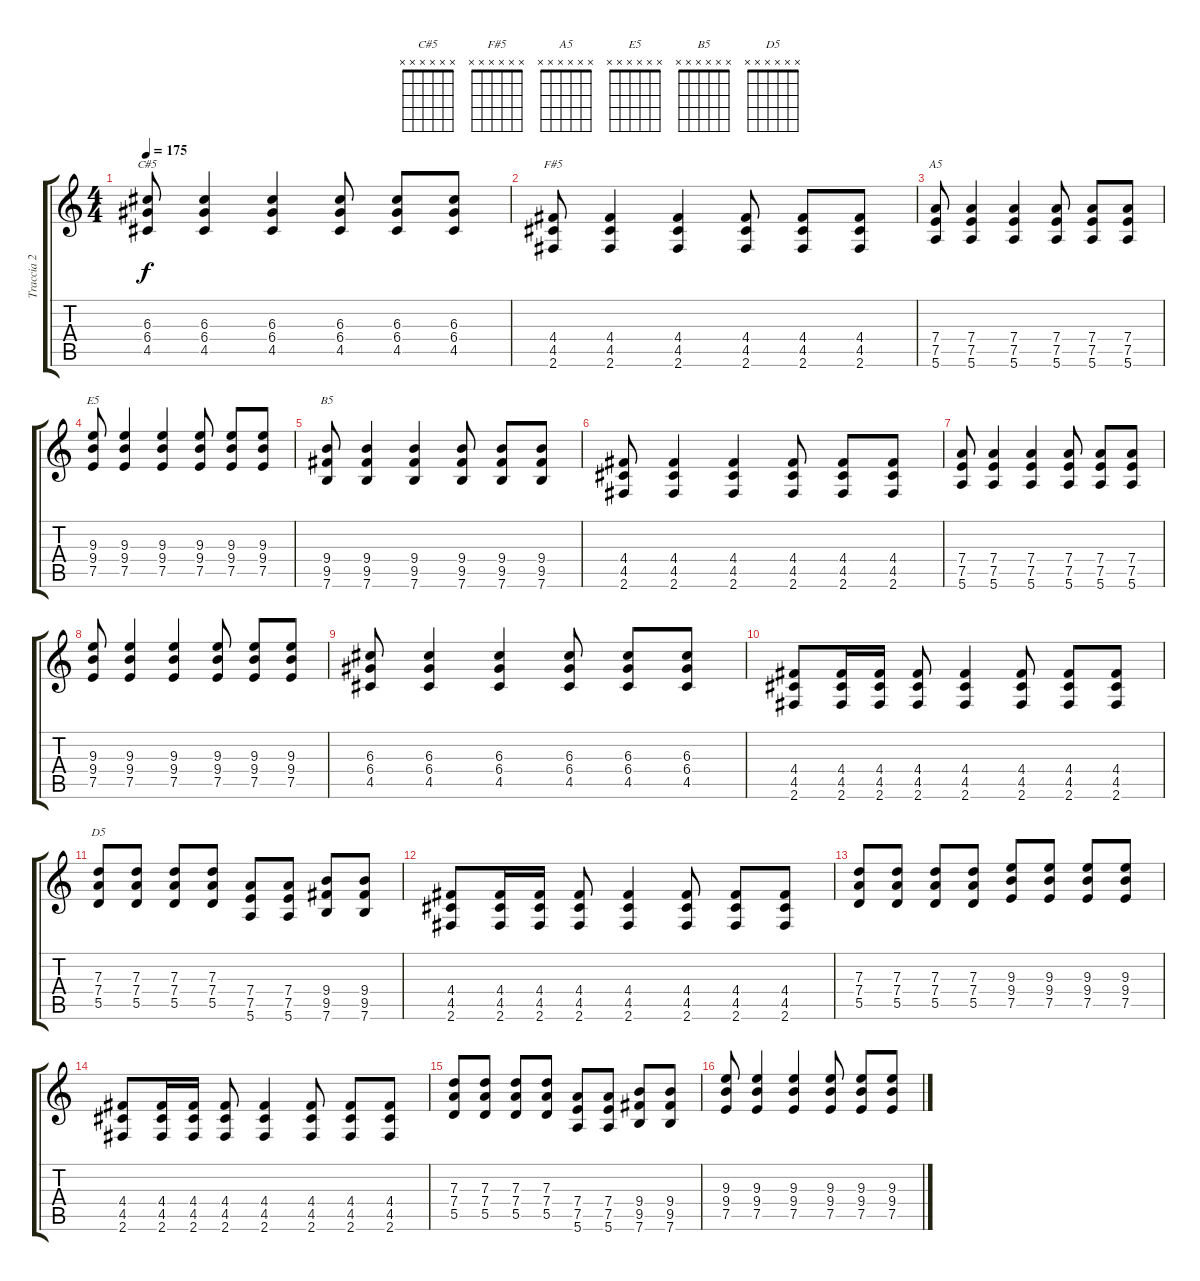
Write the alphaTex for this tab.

\track ("Traccia 2" "Traccia 2") {instrument overdrivenguitar}
\staff {score tabs}
\tuning (E4 B3 G3 D3 A2 E2) {hide}
\chord ("C#5" x x x x x x)
\chord ("F#5" x x x x x x)
\chord ("A5" x x x x x x)
\chord ("E5" x x x x x x)
\chord ("B5" x x x x x x)
\chord ("D5" x x x x x x)
\ts (4 4)
\tempo 175
\clef g2
\ks c
(6.3 6.4 4.5).8{ch "C#5" dy f} (6.3 6.4 4.5).4 (6.3 6.4 4.5).4 (6.3 6.4 4.5).8 (6.3 6.4 4.5).8 (6.3 6.4 4.5).8 |
(4.4 4.5 2.6).8{ch "F#5"} (4.4 4.5 2.6).4 (4.4 4.5 2.6).4 (4.4 4.5 2.6).8 (4.4 4.5 2.6).8 (4.4 4.5 2.6).8 |
(7.4 7.5 5.6).8{ch "A5"} (7.4 7.5 5.6).4 (7.4 7.5 5.6).4 (7.4 7.5 5.6).8 (7.4 7.5 5.6).8 (7.4 7.5 5.6).8 |
(9.3 9.4 7.5).8{ch "E5"} (9.3 9.4 7.5).4 (9.3 9.4 7.5).4 (9.3 9.4 7.5).8 (9.3 9.4 7.5).8 (9.3 9.4 7.5).8 |
(9.4 9.5 7.6).8{ch "B5"} (9.4 9.5 7.6).4 (9.4 9.5 7.6).4 (9.4 9.5 7.6).8 (9.4 9.5 7.6).8 (9.4 9.5 7.6).8 |
(4.4 4.5 2.6).8 (4.4 4.5 2.6).4 (4.4 4.5 2.6).4 (4.4 4.5 2.6).8 (4.4 4.5 2.6).8 (4.4 4.5 2.6).8 |
(7.4 7.5 5.6).8 (7.4 7.5 5.6).4 (7.4 7.5 5.6).4 (7.4 7.5 5.6).8 (7.4 7.5 5.6).8 (7.4 7.5 5.6).8 |
(9.3 9.4 7.5).8 (9.3 9.4 7.5).4 (9.3 9.4 7.5).4 (9.3 9.4 7.5).8 (9.3 9.4 7.5).8 (9.3 9.4 7.5).8 |
(6.3 6.4 4.5).8 (6.3 6.4 4.5).4 (6.3 6.4 4.5).4 (6.3 6.4 4.5).8 (6.3 6.4 4.5).8 (6.3 6.4 4.5).8 |
(4.4 4.5 2.6).8 (4.4 4.5 2.6).16 (4.4 4.5 2.6).16 (4.4 4.5 2.6).8 (4.4 4.5 2.6).4 (4.4 4.5 2.6).8 (4.4 4.5 2.6).8 (4.4 4.5 2.6).8 |
(7.3 7.4 5.5).8{ch "D5"} (7.3 7.4 5.5).8 (7.3 7.4 5.5).8 (7.3 7.4 5.5).8 (7.4 7.5 5.6).8 (7.4 7.5 5.6).8 (9.4 9.5 7.6).8 (9.4 9.5 7.6).8 |
(4.4 4.5 2.6).8 (4.4 4.5 2.6).16 (4.4 4.5 2.6).16 (4.4 4.5 2.6).8 (4.4 4.5 2.6).4 (4.4 4.5 2.6).8 (4.4 4.5 2.6).8 (4.4 4.5 2.6).8 |
(7.3 7.4 5.5).8 (7.3 7.4 5.5).8 (7.3 7.4 5.5).8 (7.3 7.4 5.5).8 (9.3 9.4 7.5).8 (9.3 9.4 7.5).8 (9.3 9.4 7.5).8 (9.3 9.4 7.5).8 |
(4.4 4.5 2.6).8 (4.4 4.5 2.6).16 (4.4 4.5 2.6).16 (4.4 4.5 2.6).8 (4.4 4.5 2.6).4 (4.4 4.5 2.6).8 (4.4 4.5 2.6).8 (4.4 4.5 2.6).8 |
(7.3 7.4 5.5).8 (7.3 7.4 5.5).8 (7.3 7.4 5.5).8 (7.3 7.4 5.5).8 (7.4 7.5 5.6).8 (7.4 7.5 5.6).8 (9.4 9.5 7.6).8 (9.4 9.5 7.6).8 |
(9.3 9.4 7.5).8 (9.3 9.4 7.5).4 (9.3 9.4 7.5).4 (9.3 9.4 7.5).8 (9.3 9.4 7.5).8 (9.3 9.4 7.5).8
